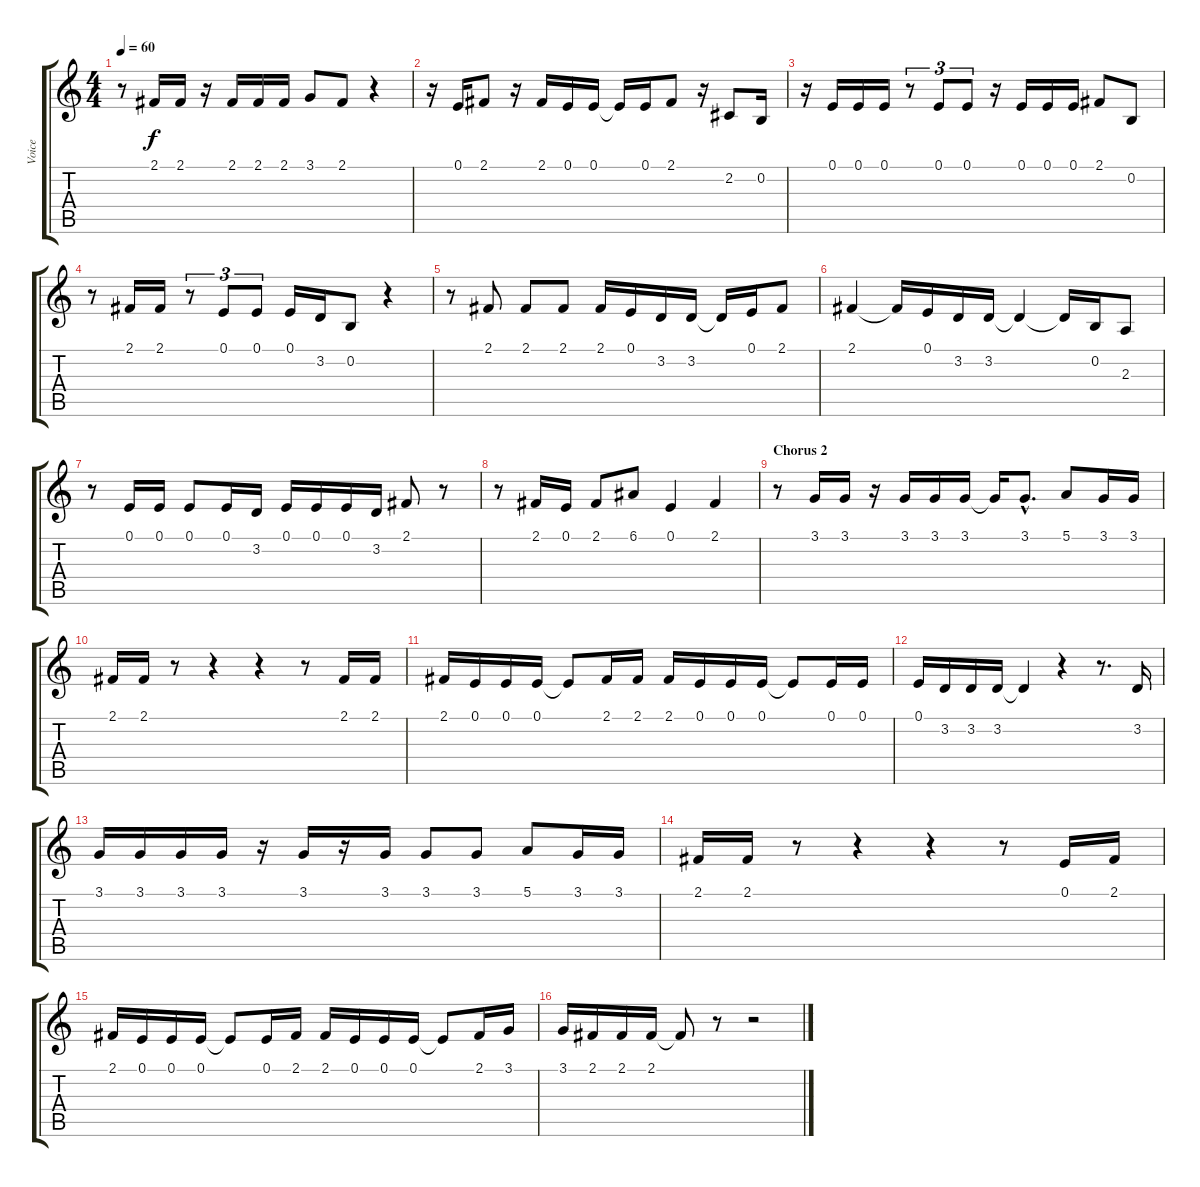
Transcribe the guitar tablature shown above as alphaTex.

\track ("Voice" "Voice") {instrument cello}
\staff {score tabs}
\tuning (E4 B3 G3 D3 A2 E2) {hide}
\ts (4 4)
\tempo 60
\clef g2
\ks c
r.8{dy f} 2.1.16 2.1.16 r.16 2.1.16 2.1.16 2.1.16 3.1.8 2.1.8 r.4 |
r.16 0.1.16 2.1.8 r.16 2.1.16 0.1.16 0.1.16 0.1{t}.16 0.1.16 2.1.8 r.16 2.2.8 0.2.16 |
r.16 0.1.16 0.1.16 0.1.16 r.8{tu (3 2)} 0.1.8{tu (3 2)} 0.1.8{tu (3 2)} r.16 0.1.16 0.1.16 0.1.16 2.1.8 0.2.8 |
r.8 2.1.16 2.1.16 r.8{tu (3 2)} 0.1.8{tu (3 2)} 0.1.8{tu (3 2)} 0.1.16 3.2.16 0.2.8 r.4 |
r.8 2.1.8 2.1.8 2.1.8 2.1.16 0.1.16 3.2.16 3.2.16 3.2{t}.16 0.1.16 2.1.8 |
2.1.4 2.1{t}.16 0.1.16 3.2.16 3.2.16 3.2{t}.4 3.2{t}.16 0.2.16 2.3.8 |
r.8 0.1.16 0.1.16 0.1.8 0.1.16 3.2.16 0.1.16 0.1.16 0.1.16 3.2.16 2.1.8 r.8 |
r.8 2.1.16 0.1.16 2.1.8 6.1.8 0.1.4 2.1.4 |
\section ("" "Chorus 2")
r.8 3.1.16 3.1.16 r.16 3.1.16 3.1.16 3.1.16 3.1{t}.16 3.1{hac}.8{d} 5.1.8 3.1.16 3.1.16 |
2.1.16 2.1.16 r.8 r.4 r.4 r.8 2.1.16 2.1.16 |
2.1.16 0.1.16 0.1.16 0.1.16 0.1{t}.8 2.1.16 2.1.16 2.1.16 0.1.16 0.1.16 0.1.16 0.1{t}.8 0.1.16 0.1.16 |
0.1.16 3.2.16 3.2.16 3.2.16 3.2{t}.4 r.4 r.8{d} 3.2.16 |
3.1.16 3.1.16 3.1.16 3.1.16 r.16 3.1.16 r.16 3.1.16 3.1.8 3.1.8 5.1.8 3.1.16 3.1.16 |
2.1.16 2.1.16 r.8 r.4 r.4 r.8 0.1.16 2.1.16 |
2.1.16 0.1.16 0.1.16 0.1.16 0.1{t}.8 0.1.16 2.1.16 2.1.16 0.1.16 0.1.16 0.1.16 0.1{t}.8 2.1.16 3.1.16 |
3.1.16 2.1.16 2.1.16 2.1.16 2.1{t}.8 r.8 r.2
